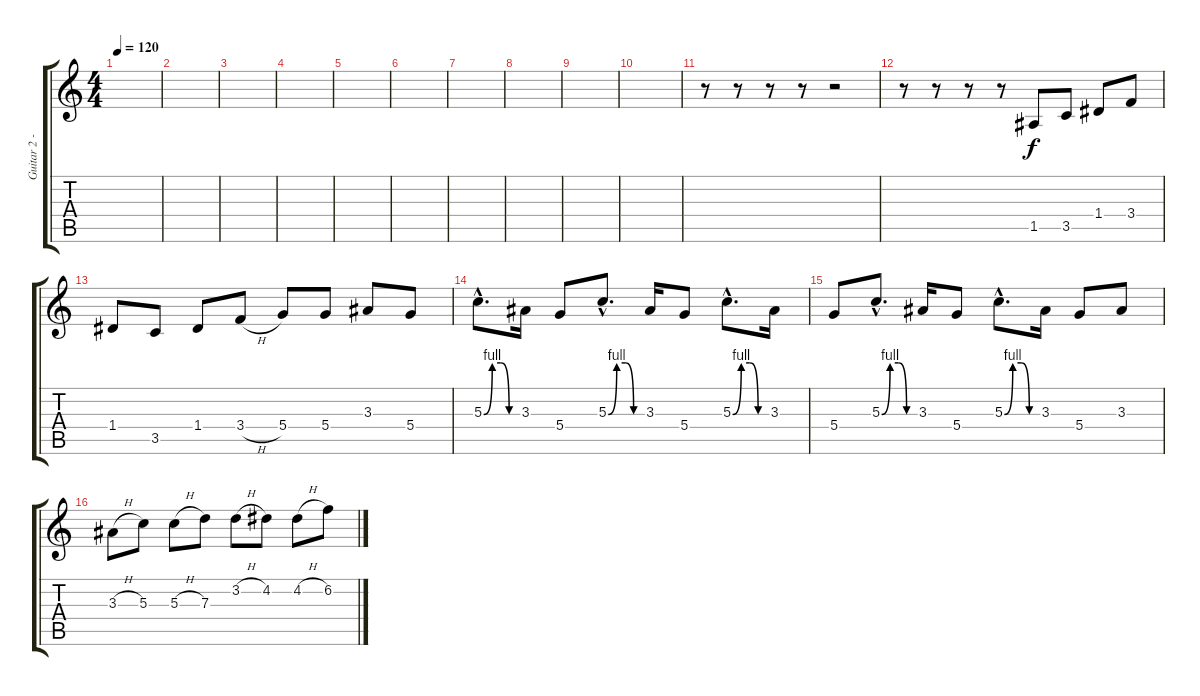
\track ("Guitar 2 - Stevie" "Guitar 2 -") {instrument distortionguitar}
\staff {score tabs}
\tuning (E4 B3 G3 D3 A2 E2) {hide}
\ts (4 4)
\tempo 120
\clef g2
\ks c
|
|
|
|
|
|
|
|
|
|
r.8 r.8 r.8 r.8 r.2 |
r.8 r.8 r.8 r.8 1.5.8 3.5.8 1.4.8 3.4.8 |
1.4.8 3.5.8 1.4.8 3.4{h}.8 5.4.8 5.4.8 3.3.8 5.4.8 |
5.3{be (custom 0 0 15 4 30 4 45 0 60 0) hac}.8{d} 3.3.16 5.4.8 5.3{be (custom 0 0 15 4 30 4 45 0 60 0) hac}.8{d} 3.3.16 5.4.8 5.3{be (custom 0 0 15 4 30 4 45 0 60 0) hac}.8{d} 3.3.16 |
5.4.8 5.3{be (custom 0 0 15 4 30 4 45 0 60 0) hac}.8{d} 3.3.16 5.4.8 5.3{be (custom 0 0 15 4 30 4 45 0 60 0) hac}.8{d} 3.3.16 5.4.8 3.3.8 |
3.3{h}.8 5.3.8 5.3{h}.8 7.3.8 3.2{h}.8 4.2.8 4.2{h}.8 6.2.8
